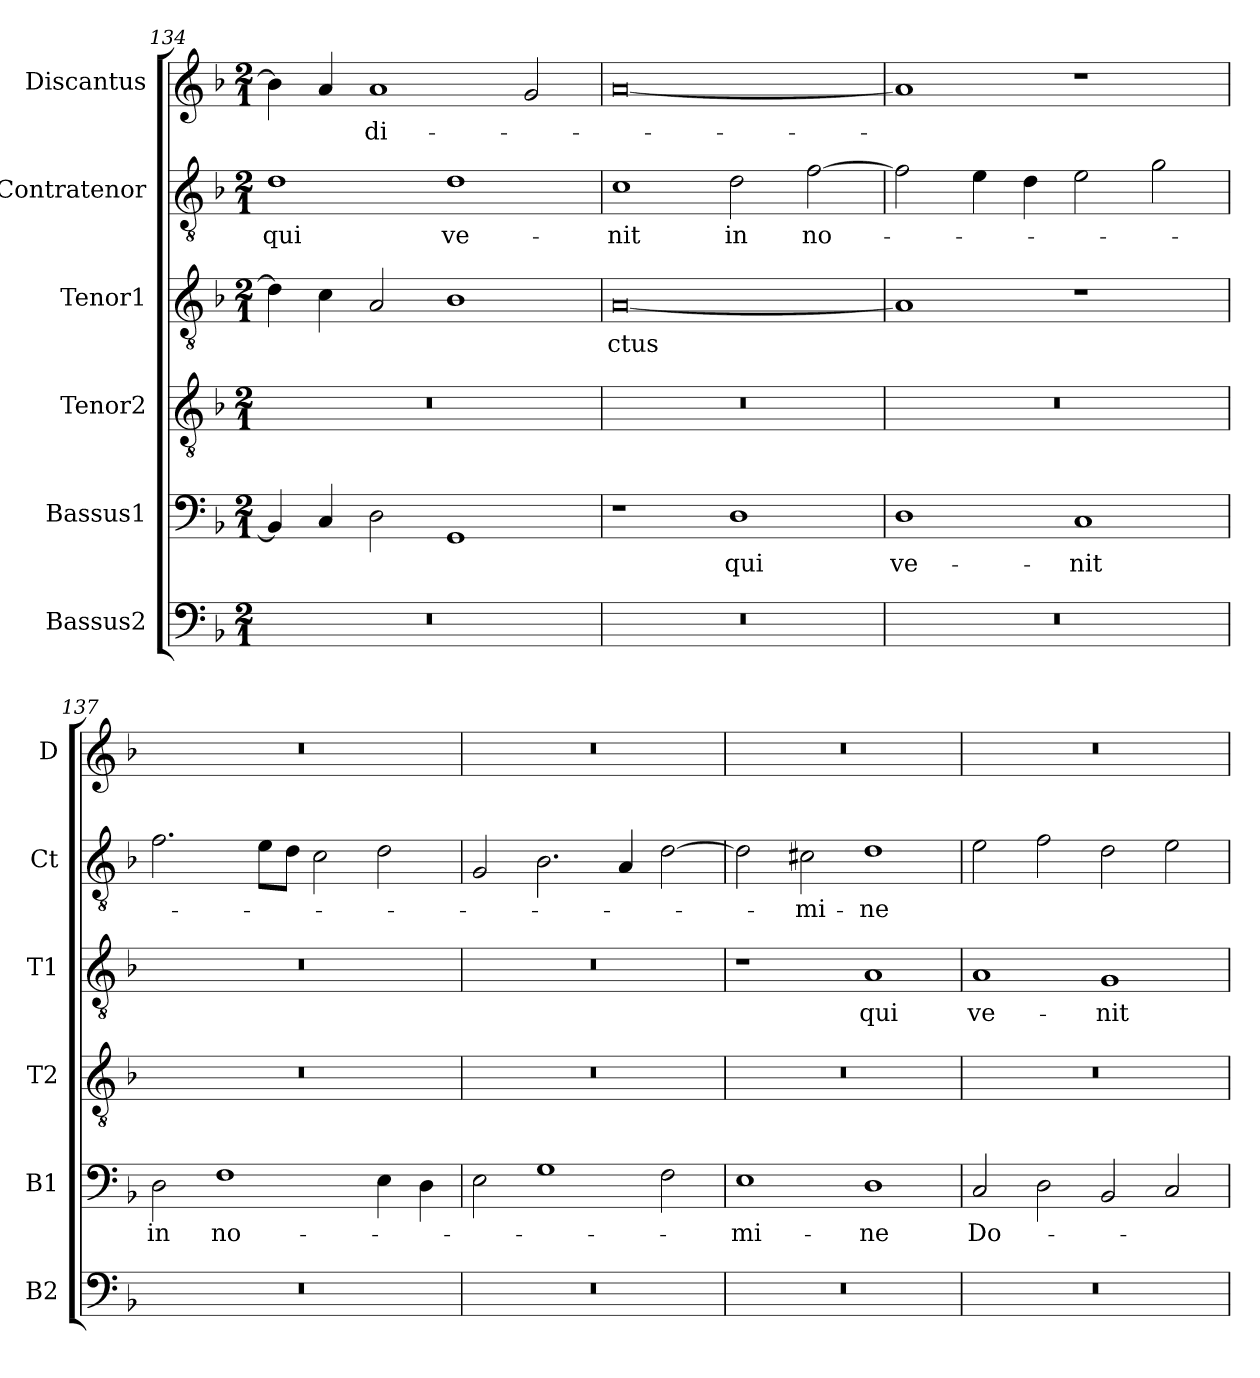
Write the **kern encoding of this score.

**kern	**kern	**text	**kern	**kern	**text	**kern	**text	**kern	**text
*part6	*part5	*part5	*part4	*part3	*part3	*part2	*part2	*part1	*part1
*staff6	*staff5	*staff5	*staff4	*staff3	*staff3	*staff2	*staff2	*staff1	*staff1
*I"Bassus2	*I"Bassus1	*	*I"Tenor2	*I"Tenor1	*	*I"Contratenor	*	*I"Discantus	*
*I'B2	*I'B1	*	*I'T2	*I'T1	*	*I'Ct	*	*I'D	*
*clefF4	*clefF4	*	*clefGv2	*clefGv2	*	*clefGv2	*	*clefG2	*
*k[b-]	*k[b-]	*	*k[b-]	*k[b-]	*	*k[b-]	*	*k[b-]	*
*M2/1	*M2/1	*	*M2/1	*M2/1	*	*M2/1	*	*M2/1	*
=134	=134	=134	=134	=134	=134	=134	=134	=134	=134
0r	4BB-]	.	0r	4d]	.	1d	qui	4b-]	.
.	4C	.	.	4c	.	.	.	4a	.
.	2D	.	.	2A	.	.	.	1a	-di-
.	1GG	.	.	1B-	.	1d	ve-	.	.
.	.	.	.	.	.	.	.	2g	.
=135	=135	=135	=135	=135	=135	=135	=135	=135	=135
0r	1r	.	0r	[0A	-ctus	1c	-nit	[0a	.
.	1D	-qui	.	.	.	2d	in	.	.
.	.	.	.	.	.	[2f	no-	.	.
=136	=136	=136	=136	=136	=136	=136	=136	=136	=136
0r	1D	ve-	0r	1A]	.	2f]	.	1a]	.
.	.	.	.	.	.	4e	.	.	.
.	.	.	.	.	.	4d	.	.	.
.	1C	-nit	.	1r	.	2e	.	1r	.
.	.	.	.	.	.	2g	.	.	.
=137	=137	=137	=137	=137	=137	=137	=137	=137	=137
0r	2D	in	0r	0r	.	2.f	.	0r	.
.	1F	no-	.	.	.	.	.	.	.
.	.	.	.	.	.	8eL	.	.	.
.	.	.	.	.	.	8dJ	.	.	.
.	.	.	.	.	.	2c	.	.	.
.	4E	.	.	.	.	2d	.	.	.
.	4D	.	.	.	.	.	.	.	.
=138	=138	=138	=138	=138	=138	=138	=138	=138	=138
0r	2E	.	0r	0r	.	2G	.	0r	.
.	1G	.	.	.	.	2.B-	.	.	.
.	.	.	.	.	.	4A	.	.	.
.	2F	.	.	.	.	[2d	.	.	.
=139	=139	=139	=139	=139	=139	=139	=139	=139	=139
0r	1E	-mi-	0r	1r	.	2d]	.	0r	.
.	.	.	.	.	.	2c#X	-mi-	.	.
.	1D	-ne	.	1A	qui	1d	-ne	.	.
=140	=140	=140	=140	=140	=140	=140	=140	=140	=140
0r	2C	Do-	0r	1A	ve-	2e	.	0r	.
.	2D	.	.	.	.	2f	.	.	.
.	2BB-	.	.	1G	-nit	2d	.	.	.
.	2C	.	.	.	.	2e	.	.	.
=	=	=	=	=	=	=	=	=	=
*-	*-	*-	*-	*-	*-	*-	*-	*-	*-
